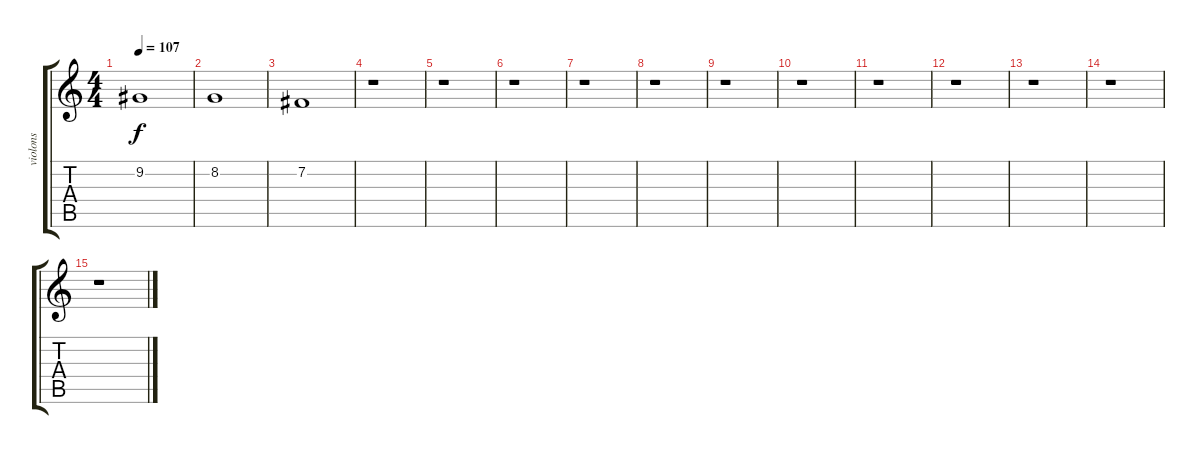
\track ("violons" "violons") {instrument stringensemble1}
\staff {score tabs}
\tuning (E4 B3 G3 D3 A2 E2) {hide}
\ts (4 4)
\tempo 107
\clef g2
\ks c
9.2.1{dy f} |
8.2.1 |
7.2.1 |
r.1 |
r.1 |
r.1 |
r.1 |
r.1 |
r.1 |
r.1 |
r.1 |
r.1 |
r.1 |
r.1 |
r.1
